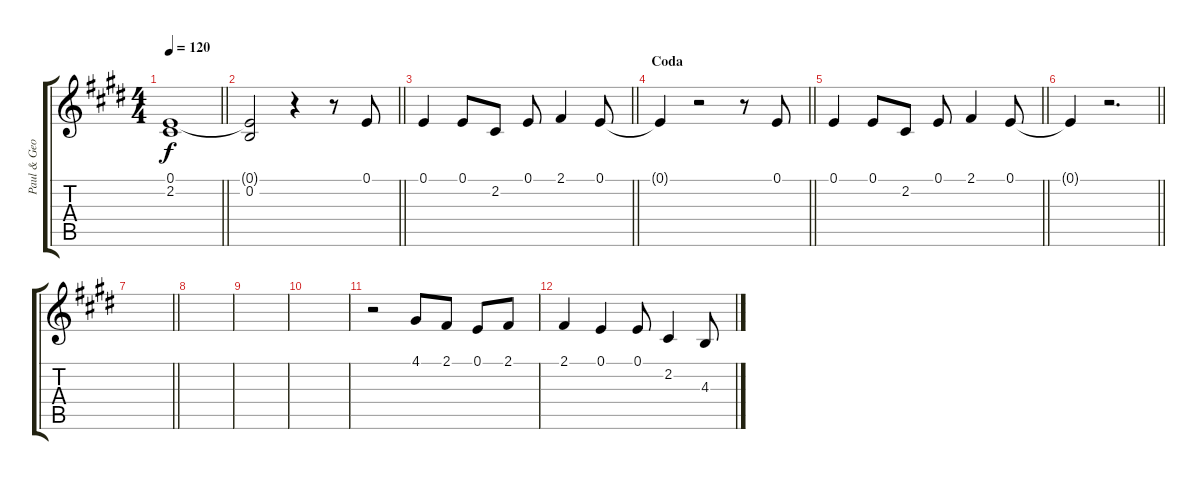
\track ("Paul & George Backing Vocals" "Paul & Geo") {instrument clarinet}
\staff {score tabs}
\tuning (E4 B3 G3 D3 A2 E2) {hide}
\ts (4 4)
\tempo 120
\clef g2
\barLineRight lightlight
\ks e
(0.1 2.2).1{dy f} |
\barLineRight lightlight
(0.1{t} 0.2).2 r.4 r.8 0.1.8 |
\barLineRight lightlight
0.1.4 0.1.8 2.2.8 0.1.8 2.1.4 0.1.8 |
\section ("" "Coda")
\barLineRight lightlight
0.1{t}.4 r.2 r.8 0.1.8 |
\barLineRight lightlight
0.1.4 0.1.8 2.2.8 0.1.8 2.1.4 0.1.8 |
\barLineRight lightlight
0.1{t}.4 r.2{d} |
\barLineRight lightlight
|
|
|
|
r.2 4.1.8 2.1.8 0.1.8 2.1.8 |
2.1.4 0.1.4 0.1.8 2.2.4 4.3.8
